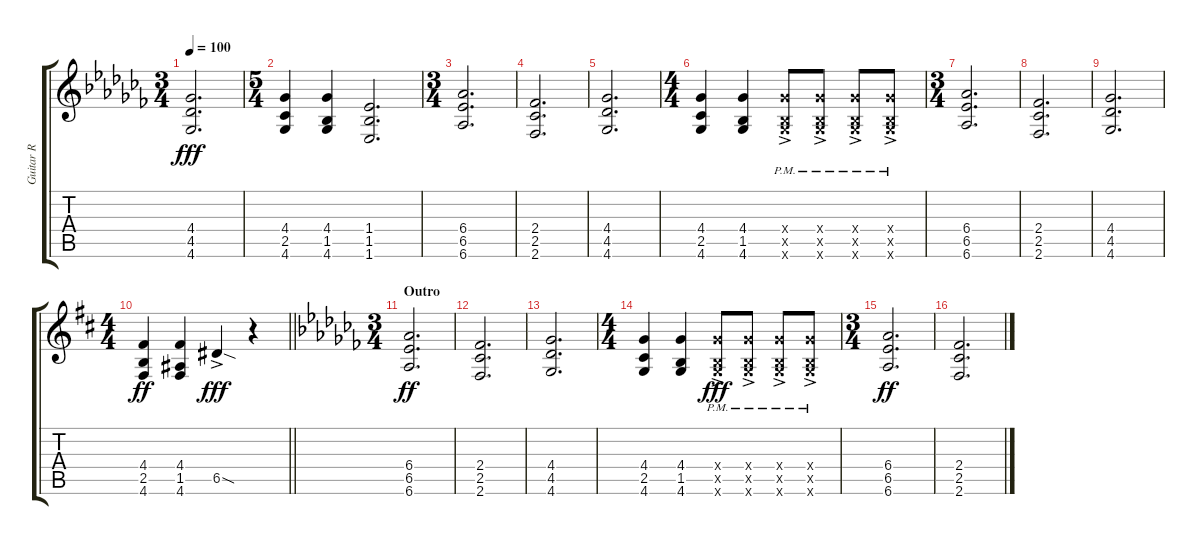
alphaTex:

\track ("Guitar R" "Guitar R") {instrument distortionguitar}
\staff {score tabs}
\tuning (E4 B3 G3 D3 A2 D2) {hide}
\ts (3 4)
\tempo 100
\clef g2
\ks cb
(4.4 4.5 4.6).2{d dy fff} |
\ts (5 4)
(4.4 2.5 4.6).4 (4.4 1.5 4.6).4 (1.4 1.5 1.6).2{d} |
\ts (3 4)
(6.4 6.5 6.6).2{d} |
(2.4 2.5 2.6).2{d} |
(4.4 4.5 4.6).2{d} |
\ts (4 4)
(4.4 2.5 4.6).4 (4.4 1.5 4.6).4 (4.4{ac pm x} 1.5{ac pm x} 4.6{ac pm x}).8 (4.4{ac pm x} 1.5{ac pm x} 4.6{ac pm x}).8 (4.4{ac pm x} 1.5{ac pm x} 4.6{ac pm x}).8 (4.4{ac pm x} 1.5{ac pm x} 4.6{ac pm x}).8 |
\ts (3 4)
(6.4 6.5 6.6).2{d} |
(2.4 2.5 2.6).2{d} |
(4.4 4.5 4.6).2{d} |
\ts (4 4)
\barLineRight lightlight
\ks d
(4.4 2.5 4.6).4{dy ff} (4.4 1.5 4.6).4 6.5{sod ac}.4{dy fff} r.4 |
\ts (3 4)
\section ("" "Outro")
\ks cb
(6.4 6.5 6.6).2{d dy ff} |
(2.4 2.5 2.6).2{d} |
(4.4 4.5 4.6).2{d} |
\ts (4 4)
(4.4 2.5 4.6).4 (4.4 1.5 4.6).4 (4.4{ac pm x} 1.5{ac pm x} 4.6{ac pm x}).8{dy fff} (4.4{ac pm x} 1.5{ac pm x} 4.6{ac pm x}).8 (4.4{ac pm x} 1.5{ac pm x} 4.6{ac pm x}).8 (4.4{ac pm x} 1.5{ac pm x} 4.6{ac pm x}).8 |
\ts (3 4)
(6.4 6.5 6.6).2{d dy ff} |
(2.4 2.5 2.6).2{d}
